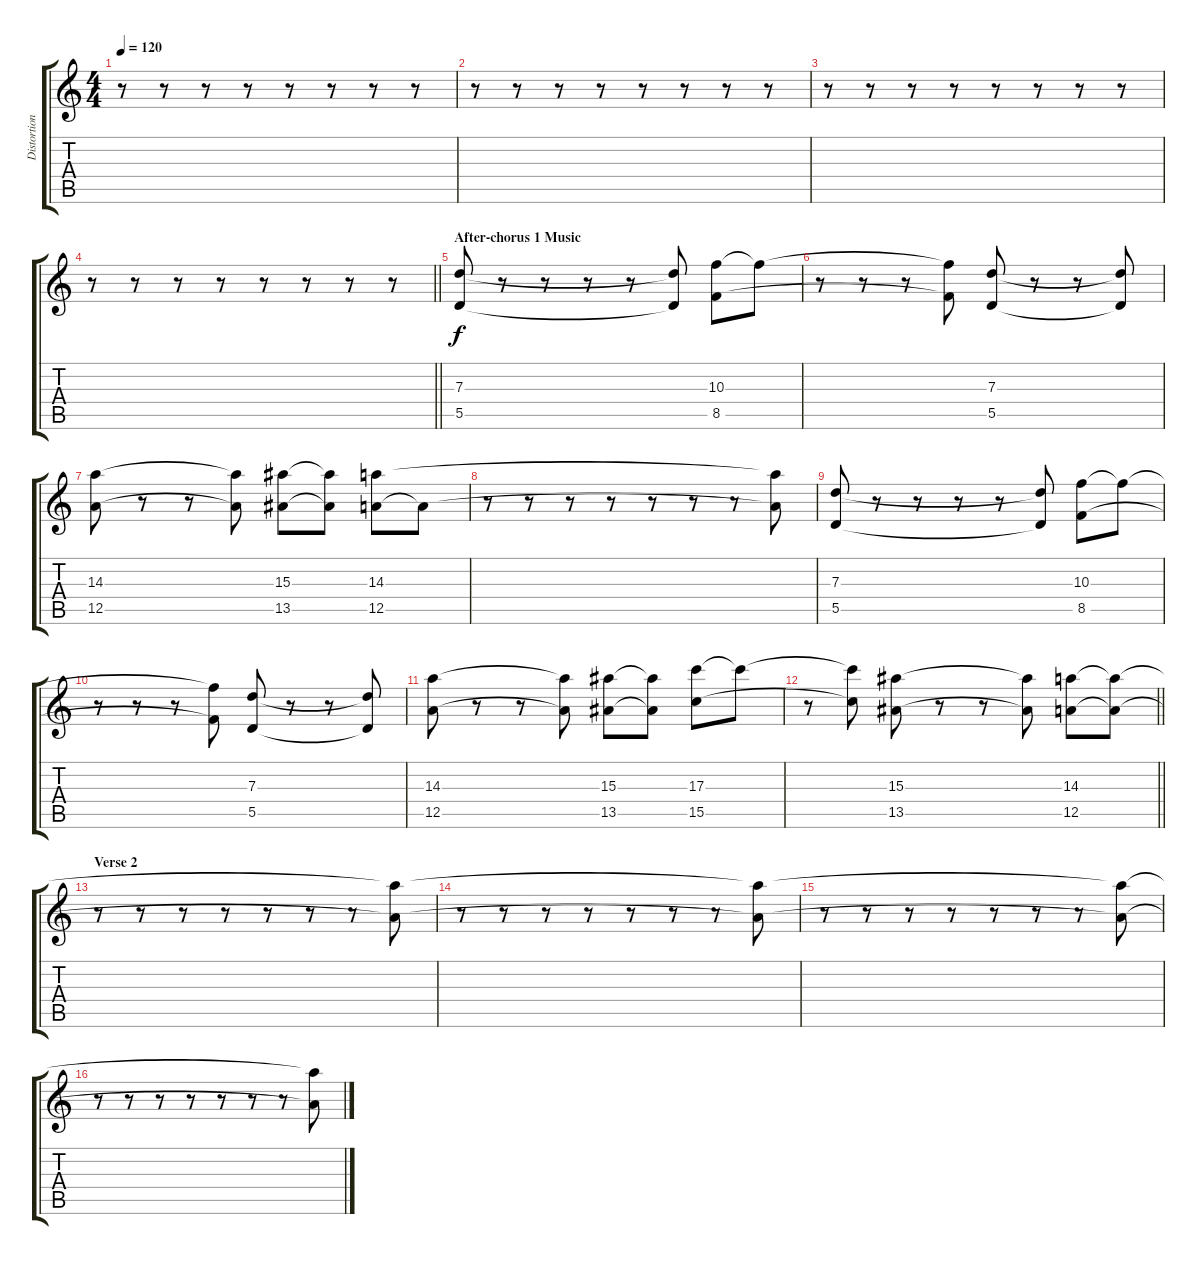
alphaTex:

\track ("Distortion 2" "Distortion") {instrument distortionguitar}
\staff {score tabs}
\tuning (E4 B3 G3 D3 A2 D2) {hide}
\ts (4 4)
\tempo 120
\clef g2
\ks c
r.8{dy f} r.8 r.8 r.8 r.8 r.8 r.8 r.8 |
r.8 r.8 r.8 r.8 r.8 r.8 r.8 r.8 |
r.8 r.8 r.8 r.8 r.8 r.8 r.8 r.8 |
\barLineRight lightlight
r.8 r.8 r.8 r.8 r.8 r.8 r.8 r.8 |
\section ("" "After-chorus 1 Music")
(7.3 5.5).8 r.8 r.8 r.8 r.8 (7.3{t} 5.5{t}).8 (10.3 8.5).8 10.3{t}.8 |
r.8 r.8 r.8 (10.3{t} 8.5{t}).8 (7.3 5.5).8 r.8 r.8 (7.3{t} 5.5{t}).8 |
(14.3 12.5).8 r.8 r.8 (14.3{t} 12.5{t}).8 (15.3 13.5).8 (15.3{t} 13.5{t}).8 (14.3 12.5).8 12.5{t}.8 |
r.8 r.8 r.8 r.8 r.8 r.8 r.8 (14.3{t} 12.5{t}).8 |
(7.3 5.5).8 r.8 r.8 r.8 r.8 (7.3{t} 5.5{t}).8 (10.3 8.5).8 10.3{t}.8 |
r.8 r.8 r.8 (10.3{t} 8.5{t}).8 (7.3 5.5).8 r.8 r.8 (7.3{t} 5.5{t}).8 |
(14.3 12.5).8 r.8 r.8 (14.3{t} 12.5{t}).8 (15.3 13.5).8 (15.3{t} 13.5{t}).8 (17.3 15.5).8 17.3{t}.8 |
\barLineRight lightlight
r.8 (17.3{t} 15.5{t}).8 (15.3 13.5).8 r.8 r.8 (15.3{t} 13.5{t}).8 (14.3 12.5).8 (14.3{t} 12.5{t}).8 |
\section ("" "Verse 2")
r.8 r.8 r.8 r.8 r.8 r.8 r.8 (14.3{t} 12.5{t}).8 |
r.8 r.8 r.8 r.8 r.8 r.8 r.8 (14.3{t} 12.5{t}).8 |
r.8 r.8 r.8 r.8 r.8 r.8 r.8 (14.3{t} 12.5{t}).8 |
r.8 r.8 r.8 r.8 r.8 r.8 r.8 (14.3{t} 12.5{t}).8
